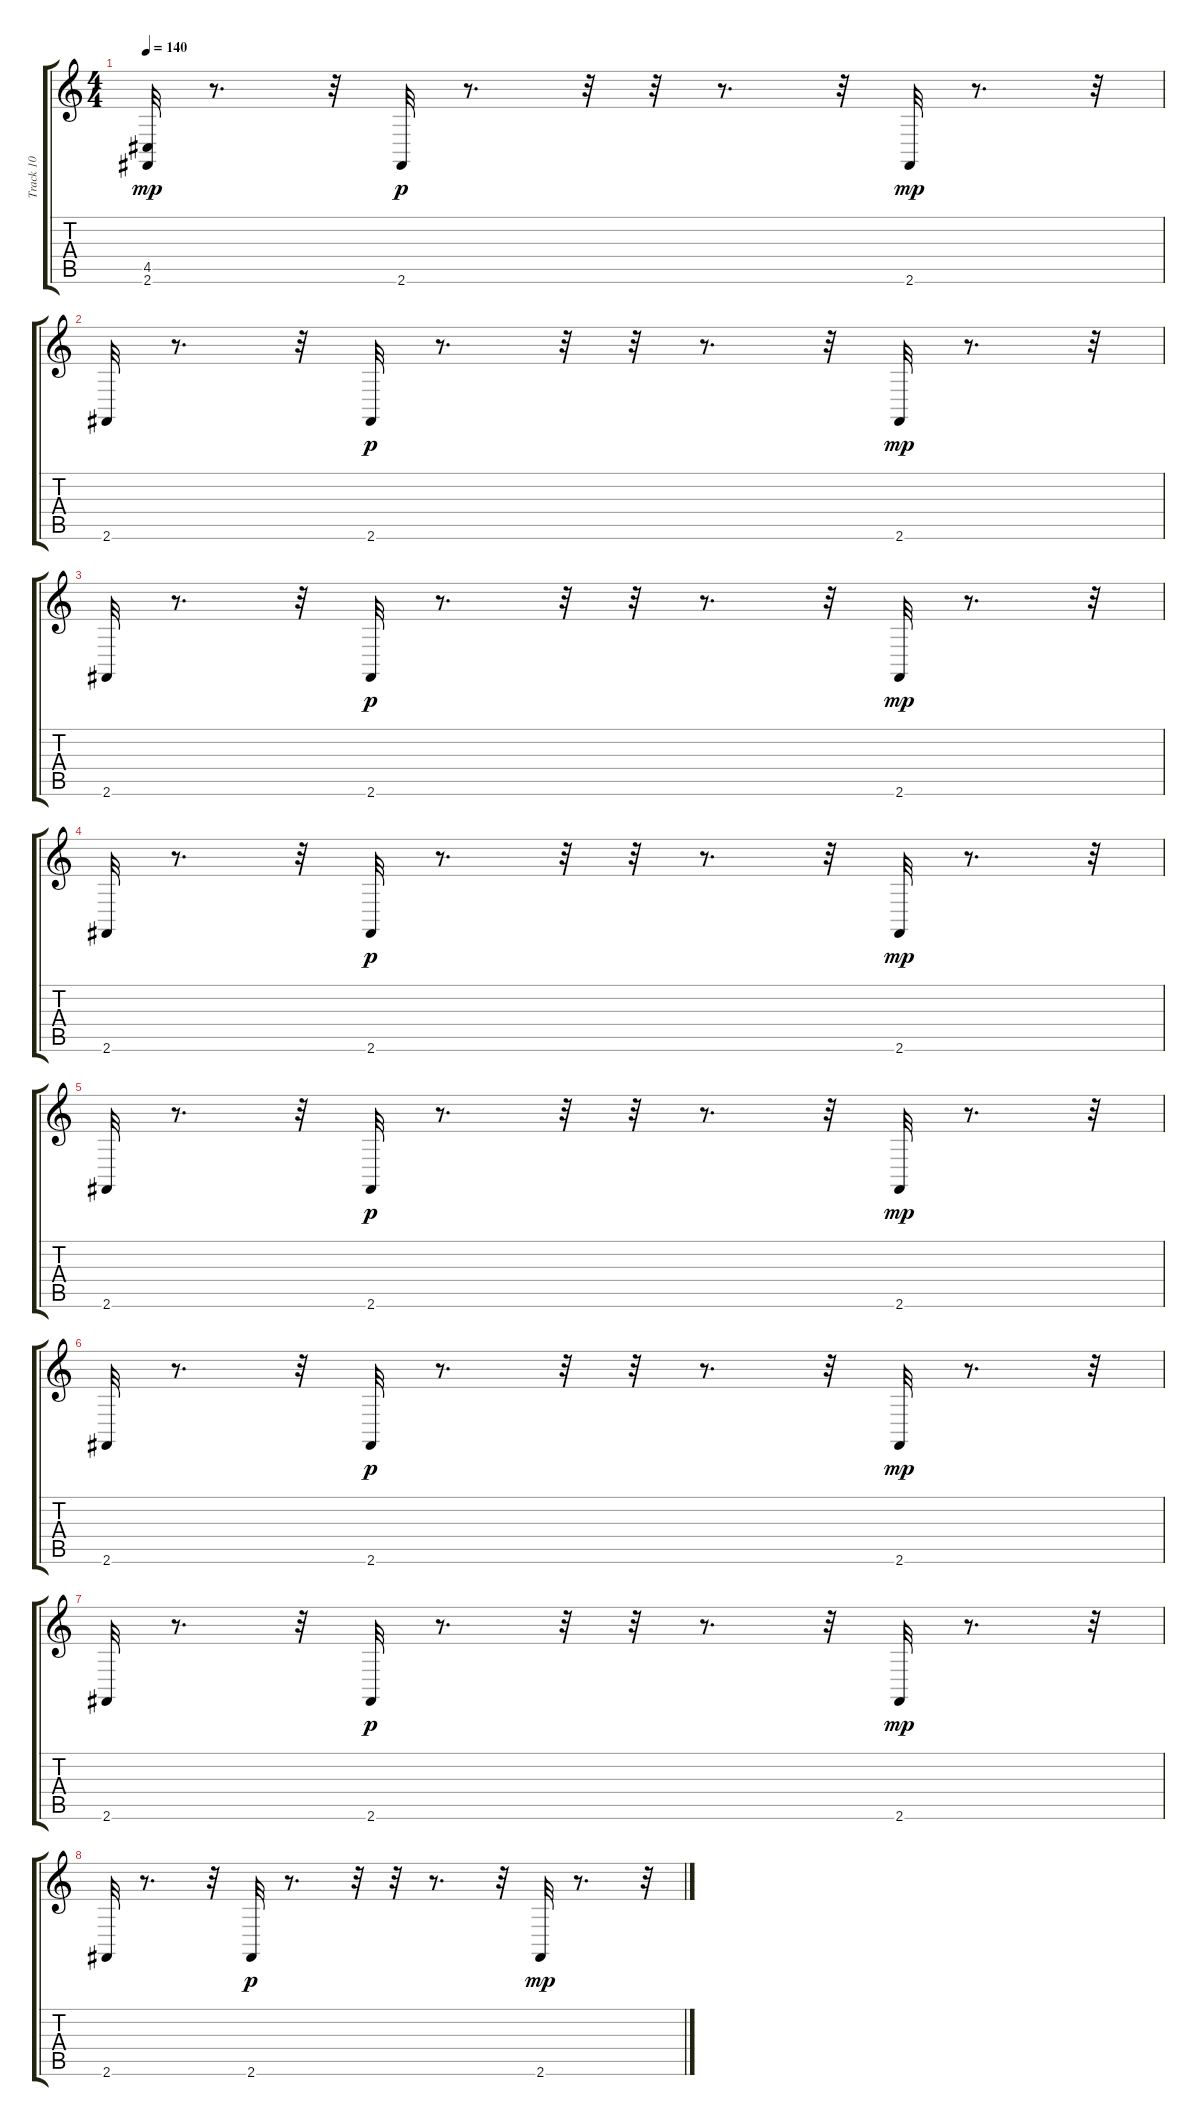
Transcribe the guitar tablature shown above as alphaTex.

\track ("Track 10" "Track 10") {instrument celesta}
\staff {score tabs}
\tuning (E4 B3 G3 D3 A2 E2) {hide}
\ts (4 4)
\tempo 140
\clef g2
\ks c
(4.5 2.6).32{dy mp} r.8{d} r.32 2.6.32{dy p} r.8{d} r.32 r.32 r.8{d} r.32 2.6.32{dy mp} r.8{d} r.32 |
2.6.32 r.8{d} r.32 2.6.32{dy p} r.8{d} r.32 r.32 r.8{d} r.32 2.6.32{dy mp} r.8{d} r.32 |
2.6.32 r.8{d} r.32 2.6.32{dy p} r.8{d} r.32 r.32 r.8{d} r.32 2.6.32{dy mp} r.8{d} r.32 |
2.6.32 r.8{d} r.32 2.6.32{dy p} r.8{d} r.32 r.32 r.8{d} r.32 2.6.32{dy mp} r.8{d} r.32 |
2.6.32 r.8{d} r.32 2.6.32{dy p} r.8{d} r.32 r.32 r.8{d} r.32 2.6.32{dy mp} r.8{d} r.32 |
2.6.32 r.8{d} r.32 2.6.32{dy p} r.8{d} r.32 r.32 r.8{d} r.32 2.6.32{dy mp} r.8{d} r.32 |
2.6.32 r.8{d} r.32 2.6.32{dy p} r.8{d} r.32 r.32 r.8{d} r.32 2.6.32{dy mp} r.8{d} r.32 |
2.6.32 r.8{d} r.32 2.6.32{dy p} r.8{d} r.32 r.32 r.8{d} r.32 2.6.32{dy mp} r.8{d} r.32
